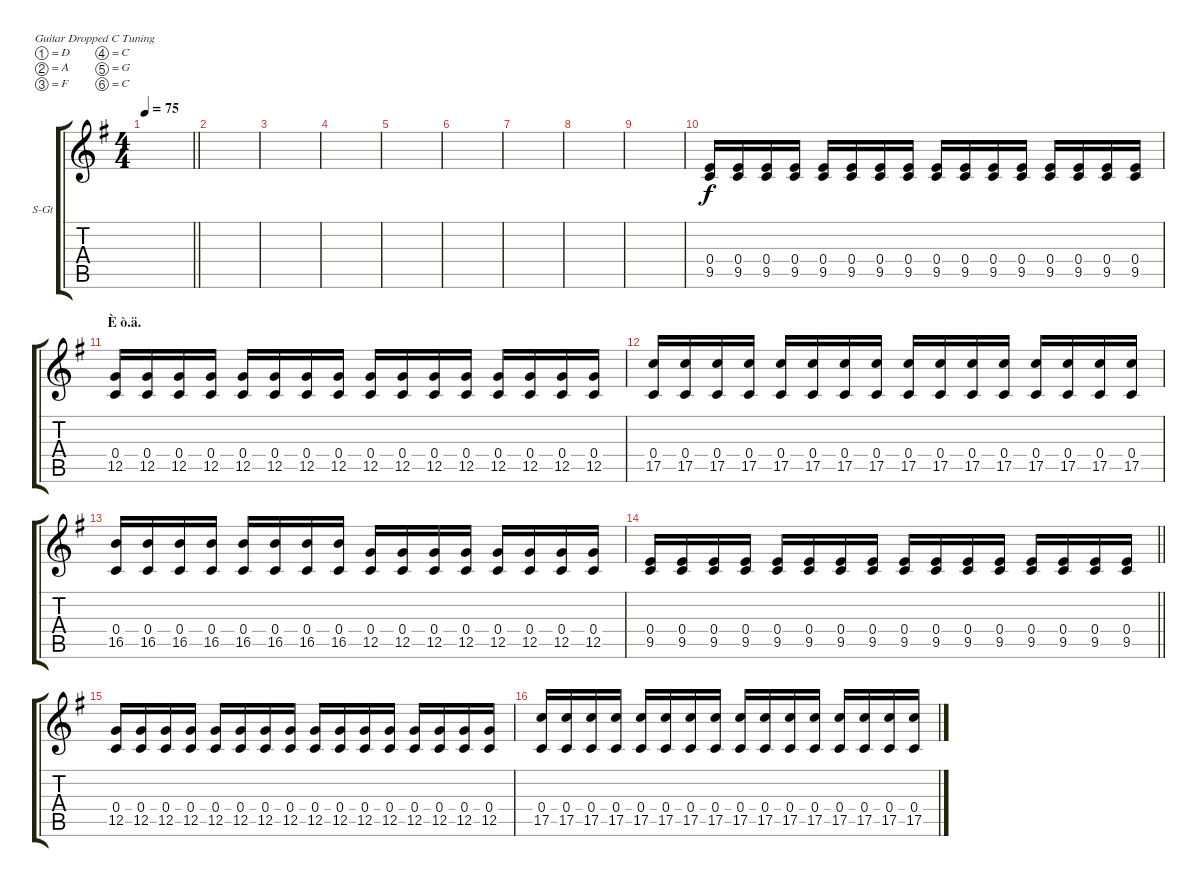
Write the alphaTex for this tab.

\bracketExtendMode groupsimilarinstruments
\firstSystemTrackNameOrientation horizontal
\otherSystemsTrackNameOrientation horizontal
\track ("Steel Guitar" "S-Gt") {mute instrument acousticguitarsteel}
\staff {score tabs}
\tuning (D4 A3 F3 C3 G2 C2)
\ts (4 4)
\tempo 75
\clef g2
\scale
0.333333
\barLineRight lightlight
\ks eminor
|
|
|
|
|
|
|
|
|
(0.4 9.5).16 (0.4 9.5).16 (0.4 9.5).16 (0.4 9.5).16 (0.4 9.5).16 (0.4 9.5).16 (0.4 9.5).16 (0.4 9.5).16 (0.4 9.5).16 (0.4 9.5).16 (0.4 9.5).16 (0.4 9.5).16 (0.4 9.5).16 (0.4 9.5).16 (0.4 9.5).16 (0.4 9.5).16 |
\section ("" "È ò.ä.")
\scale
0.333333 (0.4 12.5).16 (0.4 12.5).16 (0.4 12.5).16 (0.4 12.5).16 (0.4 12.5).16 (0.4 12.5).16 (0.4 12.5).16 (0.4 12.5).16 (0.4 12.5).16 (0.4 12.5).16 (0.4 12.5).16 (0.4 12.5).16 (0.4 12.5).16 (0.4 12.5).16 (0.4 12.5).16 (0.4 12.5).16 |
\scale
0.333333 (0.4 17.5).16 (0.4 17.5).16 (0.4 17.5).16 (0.4 17.5).16 (0.4 17.5).16 (0.4 17.5).16 (0.4 17.5).16 (0.4 17.5).16 (0.4 17.5).16 (0.4 17.5).16 (0.4 17.5).16 (0.4 17.5).16 (0.4 17.5).16 (0.4 17.5).16 (0.4 17.5).16 (0.4 17.5).16 |
\scale
0.333333 (0.4 16.5).16 (0.4 16.5).16 (0.4 16.5).16 (0.4 16.5).16 (0.4 16.5).16 (0.4 16.5).16 (0.4 16.5).16 (0.4 16.5).16 (0.4 12.5).16 (0.4 12.5).16 (0.4 12.5).16 (0.4 12.5).16 (0.4 12.5).16 (0.4 12.5).16 (0.4 12.5).16 (0.4 12.5).16 |
\scale
0.333333
\barLineRight lightlight
(0.4 9.5).16 (0.4 9.5).16 (0.4 9.5).16 (0.4 9.5).16 (0.4 9.5).16 (0.4 9.5).16 (0.4 9.5).16 (0.4 9.5).16 (0.4 9.5).16 (0.4 9.5).16 (0.4 9.5).16 (0.4 9.5).16 (0.4 9.5).16 (0.4 9.5).16 (0.4 9.5).16 (0.4 9.5).16 |
\scale
0.333333 (0.4 12.5).16 (0.4 12.5).16 (0.4 12.5).16 (0.4 12.5).16 (0.4 12.5).16 (0.4 12.5).16 (0.4 12.5).16 (0.4 12.5).16 (0.4 12.5).16 (0.4 12.5).16 (0.4 12.5).16 (0.4 12.5).16 (0.4 12.5).16 (0.4 12.5).16 (0.4 12.5).16 (0.4 12.5).16 |
\scale
0.333333 (0.4 17.5).16 (0.4 17.5).16 (0.4 17.5).16 (0.4 17.5).16 (0.4 17.5).16 (0.4 17.5).16 (0.4 17.5).16 (0.4 17.5).16 (0.4 17.5).16 (0.4 17.5).16 (0.4 17.5).16 (0.4 17.5).16 (0.4 17.5).16 (0.4 17.5).16 (0.4 17.5).16 (0.4 17.5).16
